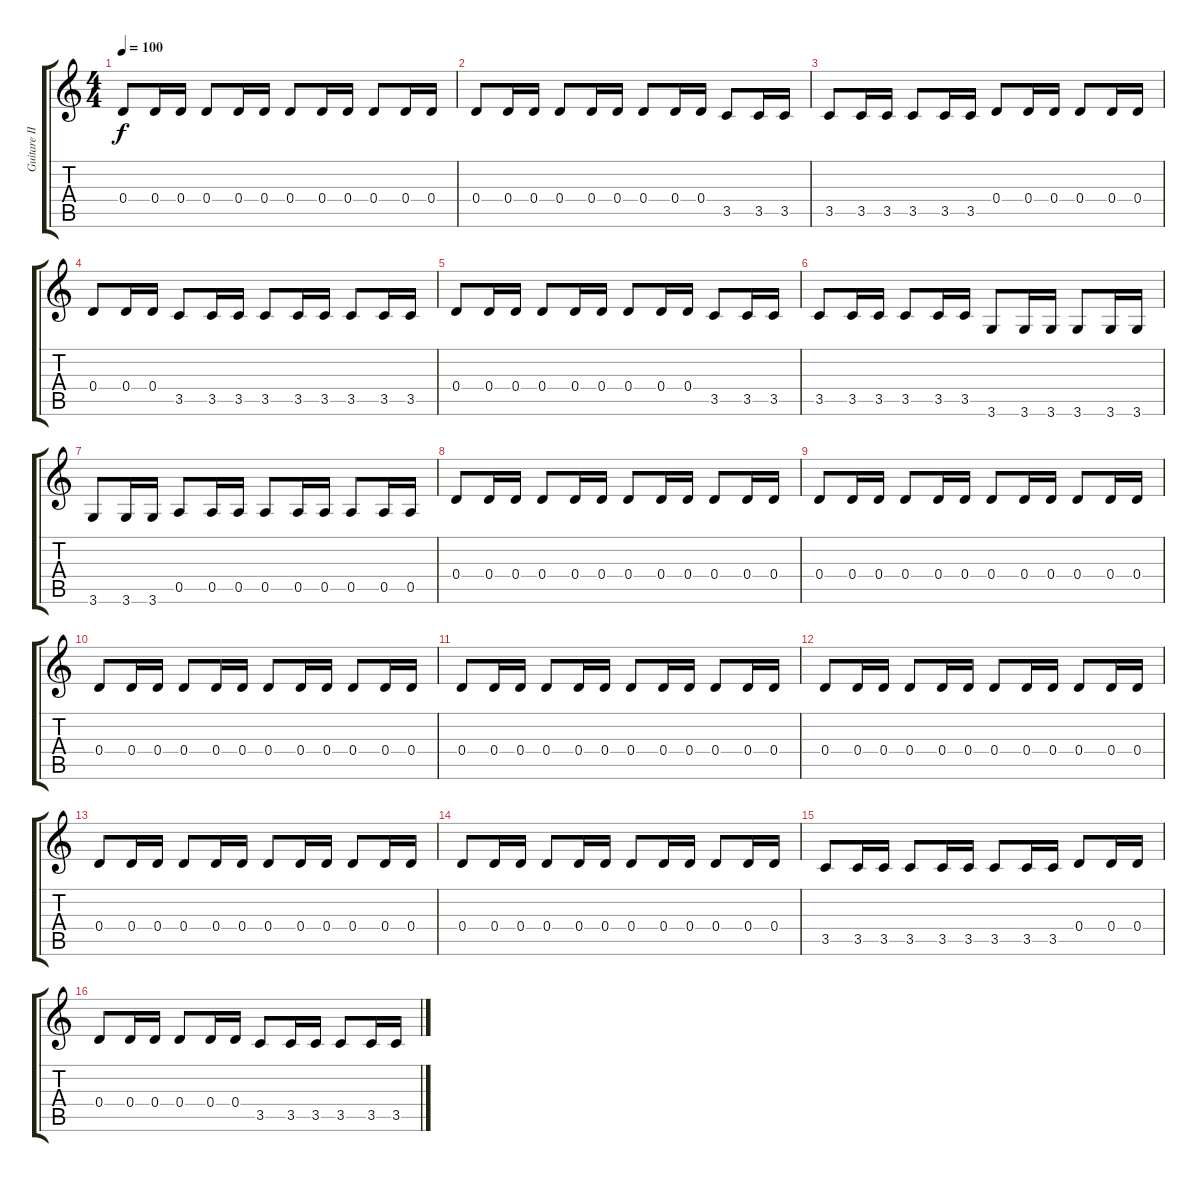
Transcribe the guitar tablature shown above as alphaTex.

\track ("Guitare III" "Guitare II") {instrument acousticguitarsteel}
\staff {score tabs}
\tuning (E4 B3 G3 D3 A2 E2) {hide}
\ts (4 4)
\tempo 100
\clef g2
\ks c
0.4.8{dy f} 0.4.16 0.4.16 0.4.8 0.4.16 0.4.16 0.4.8 0.4.16 0.4.16 0.4.8 0.4.16 0.4.16 |
0.4.8 0.4.16 0.4.16 0.4.8 0.4.16 0.4.16 0.4.8 0.4.16 0.4.16 3.5.8 3.5.16 3.5.16 |
3.5.8 3.5.16 3.5.16 3.5.8 3.5.16 3.5.16 0.4.8 0.4.16 0.4.16 0.4.8 0.4.16 0.4.16 |
0.4.8 0.4.16 0.4.16 3.5.8 3.5.16 3.5.16 3.5.8 3.5.16 3.5.16 3.5.8 3.5.16 3.5.16 |
0.4.8 0.4.16 0.4.16 0.4.8 0.4.16 0.4.16 0.4.8 0.4.16 0.4.16 3.5.8 3.5.16 3.5.16 |
3.5.8 3.5.16 3.5.16 3.5.8 3.5.16 3.5.16 3.6.8 3.6.16 3.6.16 3.6.8 3.6.16 3.6.16 |
3.6.8 3.6.16 3.6.16 0.5.8 0.5.16 0.5.16 0.5.8 0.5.16 0.5.16 0.5.8 0.5.16 0.5.16 |
0.4.8 0.4.16 0.4.16 0.4.8 0.4.16 0.4.16 0.4.8 0.4.16 0.4.16 0.4.8 0.4.16 0.4.16 |
0.4.8 0.4.16 0.4.16 0.4.8 0.4.16 0.4.16 0.4.8 0.4.16 0.4.16 0.4.8 0.4.16 0.4.16 |
0.4.8 0.4.16 0.4.16 0.4.8 0.4.16 0.4.16 0.4.8 0.4.16 0.4.16 0.4.8 0.4.16 0.4.16 |
0.4.8 0.4.16 0.4.16 0.4.8 0.4.16 0.4.16 0.4.8 0.4.16 0.4.16 0.4.8 0.4.16 0.4.16 |
0.4.8 0.4.16 0.4.16 0.4.8 0.4.16 0.4.16 0.4.8 0.4.16 0.4.16 0.4.8 0.4.16 0.4.16 |
0.4.8 0.4.16 0.4.16 0.4.8 0.4.16 0.4.16 0.4.8 0.4.16 0.4.16 0.4.8 0.4.16 0.4.16 |
0.4.8 0.4.16 0.4.16 0.4.8 0.4.16 0.4.16 0.4.8 0.4.16 0.4.16 0.4.8 0.4.16 0.4.16 |
3.5.8 3.5.16 3.5.16 3.5.8 3.5.16 3.5.16 3.5.8 3.5.16 3.5.16 0.4.8 0.4.16 0.4.16 |
0.4.8 0.4.16 0.4.16 0.4.8 0.4.16 0.4.16 3.5.8 3.5.16 3.5.16 3.5.8 3.5.16 3.5.16
